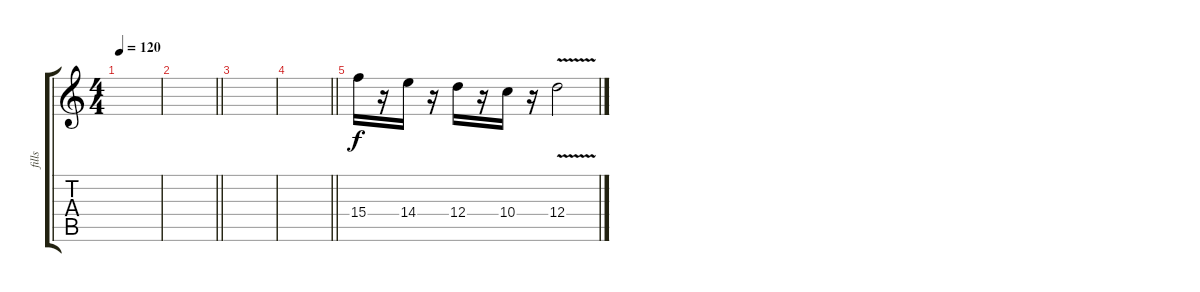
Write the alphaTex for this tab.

\track ("fills" "fills") {instrument overdrivenguitar}
\staff {score tabs}
\tuning (E4 B3 G3 D3 A2 E2) {hide}
\ts (4 4)
\tempo 120
\clef g2
\ks c
|
\barLineRight lightlight
|
|
\barLineRight lightlight
|
15.4.16 r.16 14.4.16 r.16 12.4.16 r.16 10.4.16 r.16 12.4{v}.2
